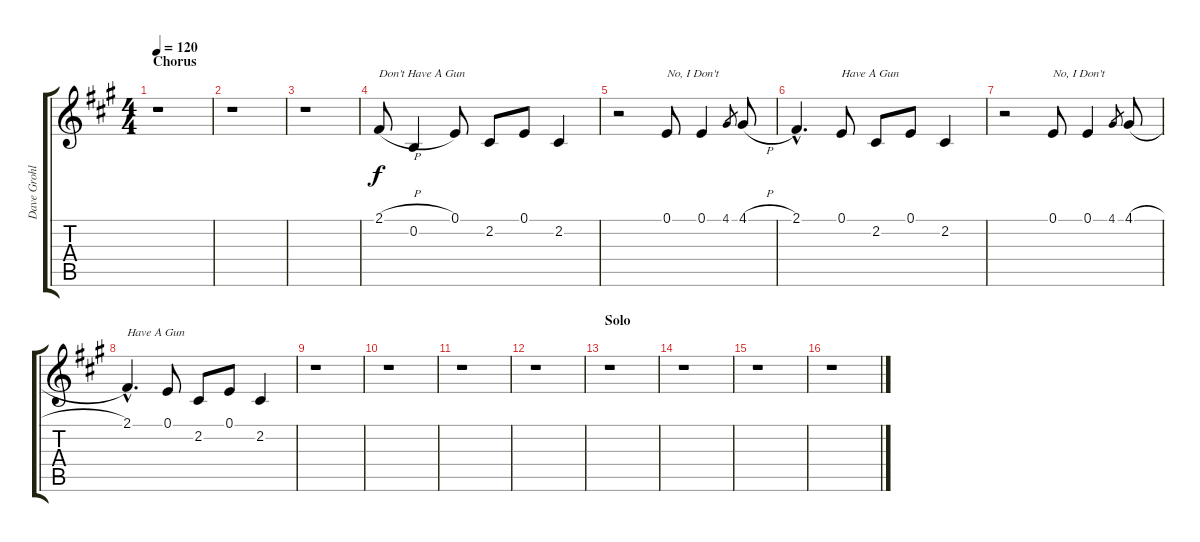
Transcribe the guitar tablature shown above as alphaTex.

\track ("Dave Grohl (Voice)" "Dave Grohl") {instrument tenorsax}
\staff {score tabs}
\tuning (E4 B3 G3 D3 A2 E2) {hide}
\ts (4 4)
\section ("" "Chorus")
\tempo 120
\clef g2
\ks a
r.1{dy f} |
r.1 |
r.1 |
2.1{h}.8{txt "Don't Have A Gun"} 0.2.4 0.1.8 2.2.8 0.1.8 2.2.4 |
r.2 0.1.8{txt "No, I Don't"} 0.1.4 4.1.8{gr} 4.1{h}.8 |
2.1{hac}.4{d} 0.1.8{txt "Have A Gun"} 2.2.8 0.1.8 2.2.4 |
r.2 0.1.8{txt "No, I Don't"} 0.1.4 4.1.8{gr} 4.1{h}.8 |
2.1{hac}.4{d txt "Have A Gun"} 0.1.8 2.2.8 0.1.8 2.2.4 |
r.1 |
r.1 |
r.1 |
r.1 |
\section ("" "Solo")
r.1 |
r.1 |
r.1 |
r.1
